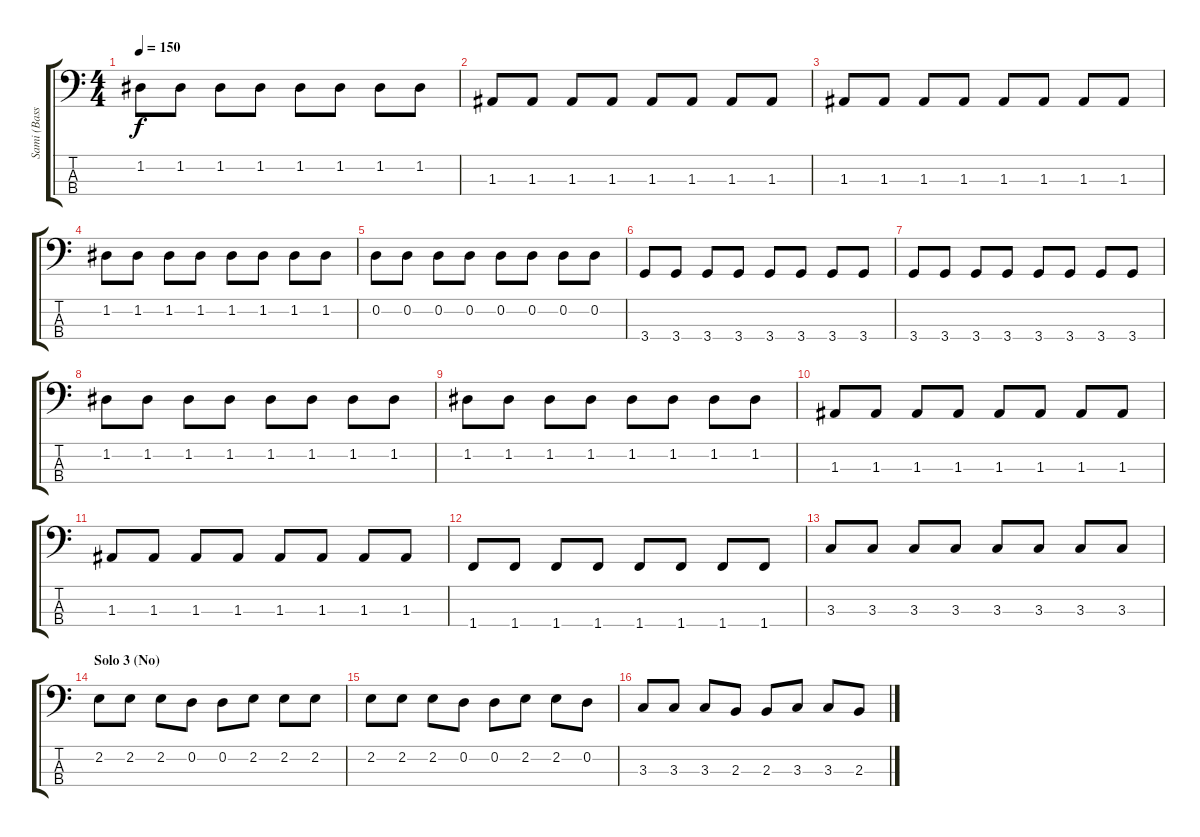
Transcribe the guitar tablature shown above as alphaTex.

\track ("Sami (Bass)" "Sami (Bass") {instrument electricbassfinger}
\staff {score tabs}
\tuning (G2 D2 A1 E1) {hide}
\ts (4 4)
\tempo 150
\clef f4
\ks c
1.2.8{dy f} 1.2.8 1.2.8 1.2.8 1.2.8 1.2.8 1.2.8 1.2.8 |
1.3.8 1.3.8 1.3.8 1.3.8 1.3.8 1.3.8 1.3.8 1.3.8 |
1.3.8 1.3.8 1.3.8 1.3.8 1.3.8 1.3.8 1.3.8 1.3.8 |
1.2.8 1.2.8 1.2.8 1.2.8 1.2.8 1.2.8 1.2.8 1.2.8 |
0.2.8 0.2.8 0.2.8 0.2.8 0.2.8 0.2.8 0.2.8 0.2.8 |
3.4.8 3.4.8 3.4.8 3.4.8 3.4.8 3.4.8 3.4.8 3.4.8 |
3.4.8 3.4.8 3.4.8 3.4.8 3.4.8 3.4.8 3.4.8 3.4.8 |
1.2.8 1.2.8 1.2.8 1.2.8 1.2.8 1.2.8 1.2.8 1.2.8 |
1.2.8 1.2.8 1.2.8 1.2.8 1.2.8 1.2.8 1.2.8 1.2.8 |
1.3.8 1.3.8 1.3.8 1.3.8 1.3.8 1.3.8 1.3.8 1.3.8 |
1.3.8 1.3.8 1.3.8 1.3.8 1.3.8 1.3.8 1.3.8 1.3.8 |
1.4.8 1.4.8 1.4.8 1.4.8 1.4.8 1.4.8 1.4.8 1.4.8 |
3.3.8 3.3.8 3.3.8 3.3.8 3.3.8 3.3.8 3.3.8 3.3.8 |
\section ("" "Solo 3 (No)")
2.2.8 2.2.8 2.2.8 0.2.8 0.2.8 2.2.8 2.2.8 2.2.8 |
2.2.8 2.2.8 2.2.8 0.2.8 0.2.8 2.2.8 2.2.8 0.2.8 |
3.3.8 3.3.8 3.3.8 2.3.8 2.3.8 3.3.8 3.3.8 2.3.8
